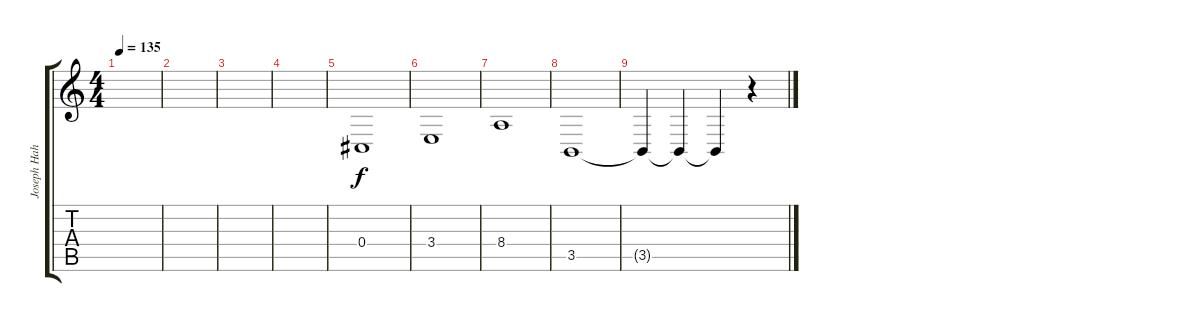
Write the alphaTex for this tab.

\track ("Joseph Hahn (Sampler 2)" "Joseph Hah") {instrument stringensemble1}
\staff {score tabs}
\tuning (Eb4 Bb3 Gb3 Db3 Ab2 Db2) {hide}
\ts (4 4)
\tempo 135
\clef g2
\ks c
|
|
|
|
0.4.1 |
3.4.1 |
8.4.1 |
3.5.1 |
3.5{t}.4 3.5{t}.4 3.5{t}.4 r.4
